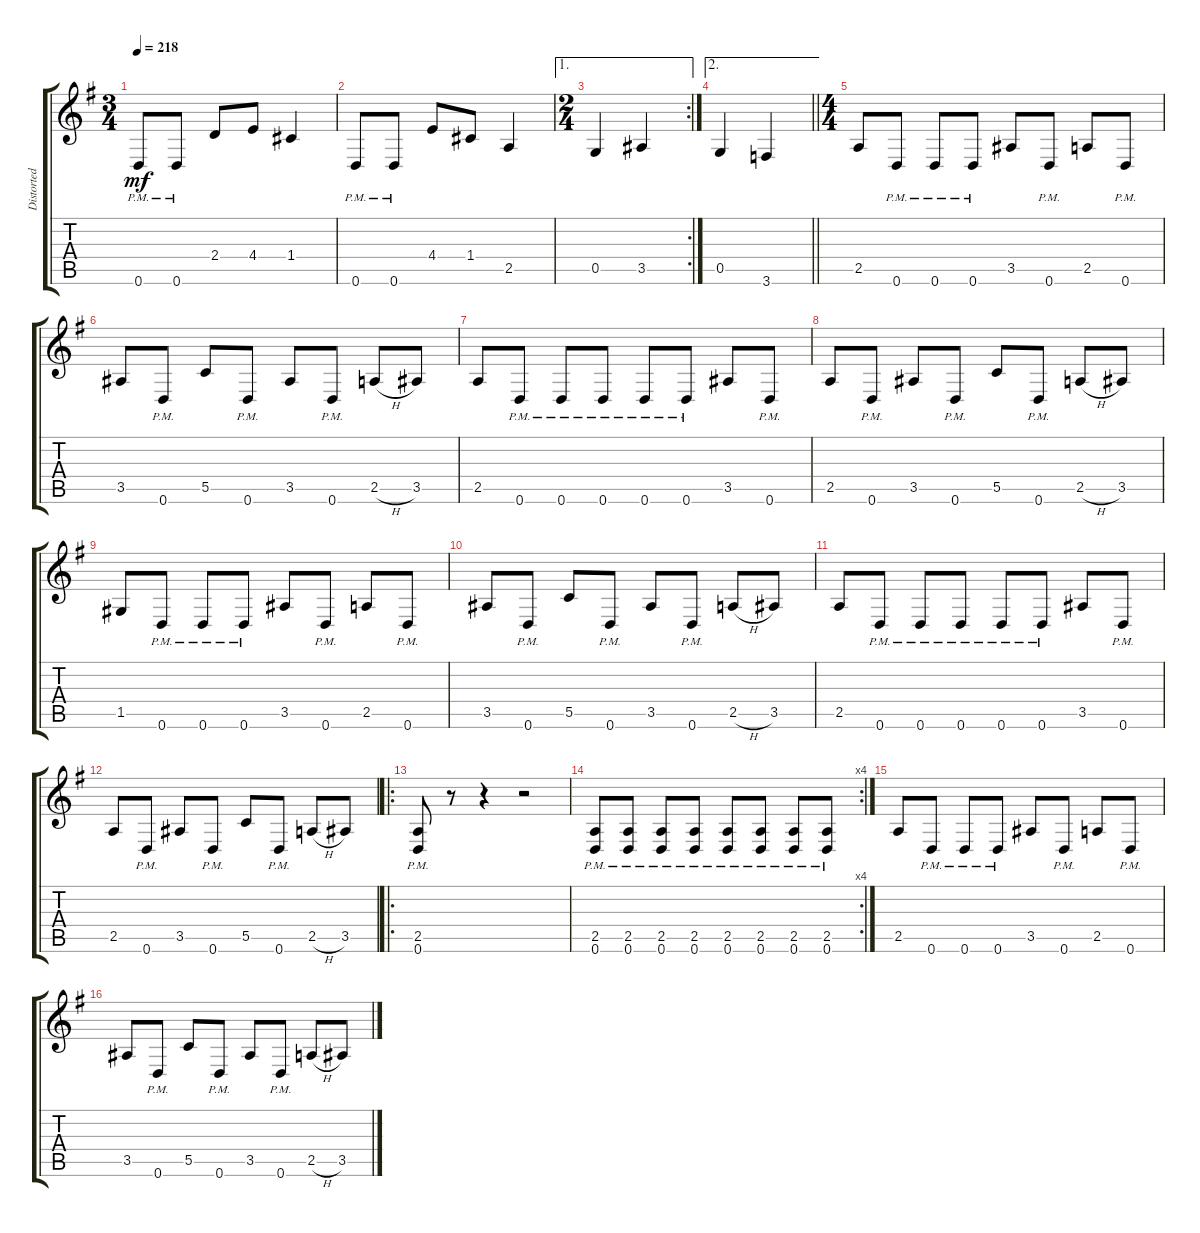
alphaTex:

\track ("Distorted Guitar (left channel)" "Distorted ") {instrument overdrivenguitar}
\staff {score tabs}
\tuning (D4 A3 F3 C3 G2 D2) {hide}
\ts (3 4)
\tempo 218
\clef g2
\ks g
0.6{pm}.8{dy mf} 0.6{pm}.8 2.4.8 4.4.8 1.4.4 |
0.6{pm}.8 0.6{pm}.8 4.4.8 1.4.8 2.5.4 |
\ae 1
\rc 2
\ts (2 4)
0.5.4 3.5.4 |
\ae 2
\barLineRight lightlight
0.5.4 3.6.4 |
\ts (4 4)
2.5.8 0.6{pm}.8 0.6{pm}.8 0.6{pm}.8 3.5.8 0.6{pm}.8 2.5.8 0.6{pm}.8 |
3.5.8 0.6{pm}.8 5.5.8 0.6{pm}.8 3.5.8 0.6{pm}.8 2.5{h}.8 3.5.8 |
2.5.8 0.6{pm}.8 0.6{pm}.8 0.6{pm}.8 0.6{pm}.8 0.6{pm}.8 3.5.8 0.6{pm}.8 |
2.5.8 0.6{pm}.8 3.5.8 0.6{pm}.8 5.5.8 0.6{pm}.8 2.5{h}.8 3.5.8 |
1.5.8 0.6{pm}.8 0.6{pm}.8 0.6{pm}.8 3.5.8 0.6{pm}.8 2.5.8 0.6{pm}.8 |
3.5.8 0.6{pm}.8 5.5.8 0.6{pm}.8 3.5.8 0.6{pm}.8 2.5{h}.8 3.5.8 |
2.5.8 0.6{pm}.8 0.6{pm}.8 0.6{pm}.8 0.6{pm}.8 0.6{pm}.8 3.5.8 0.6{pm}.8 |
2.5.8 0.6{pm}.8 3.5.8 0.6{pm}.8 5.5.8 0.6{pm}.8 2.5{h}.8 3.5.8 |
\ro
(2.5{pm} 0.6{pm}).8 r.8 r.4 r.2 |
\rc 4
(2.5{pm} 0.6{pm}).8 (2.5{pm} 0.6{pm}).8 (2.5{pm} 0.6{pm}).8 (2.5{pm} 0.6{pm}).8 (2.5{pm} 0.6{pm}).8 (2.5{pm} 0.6{pm}).8 (2.5{pm} 0.6{pm}).8 (2.5{pm} 0.6{pm}).8 |
2.5.8 0.6{pm}.8 0.6{pm}.8 0.6{pm}.8 3.5.8 0.6{pm}.8 2.5.8 0.6{pm}.8 |
3.5.8 0.6{pm}.8 5.5.8 0.6{pm}.8 3.5.8 0.6{pm}.8 2.5{h}.8 3.5.8
